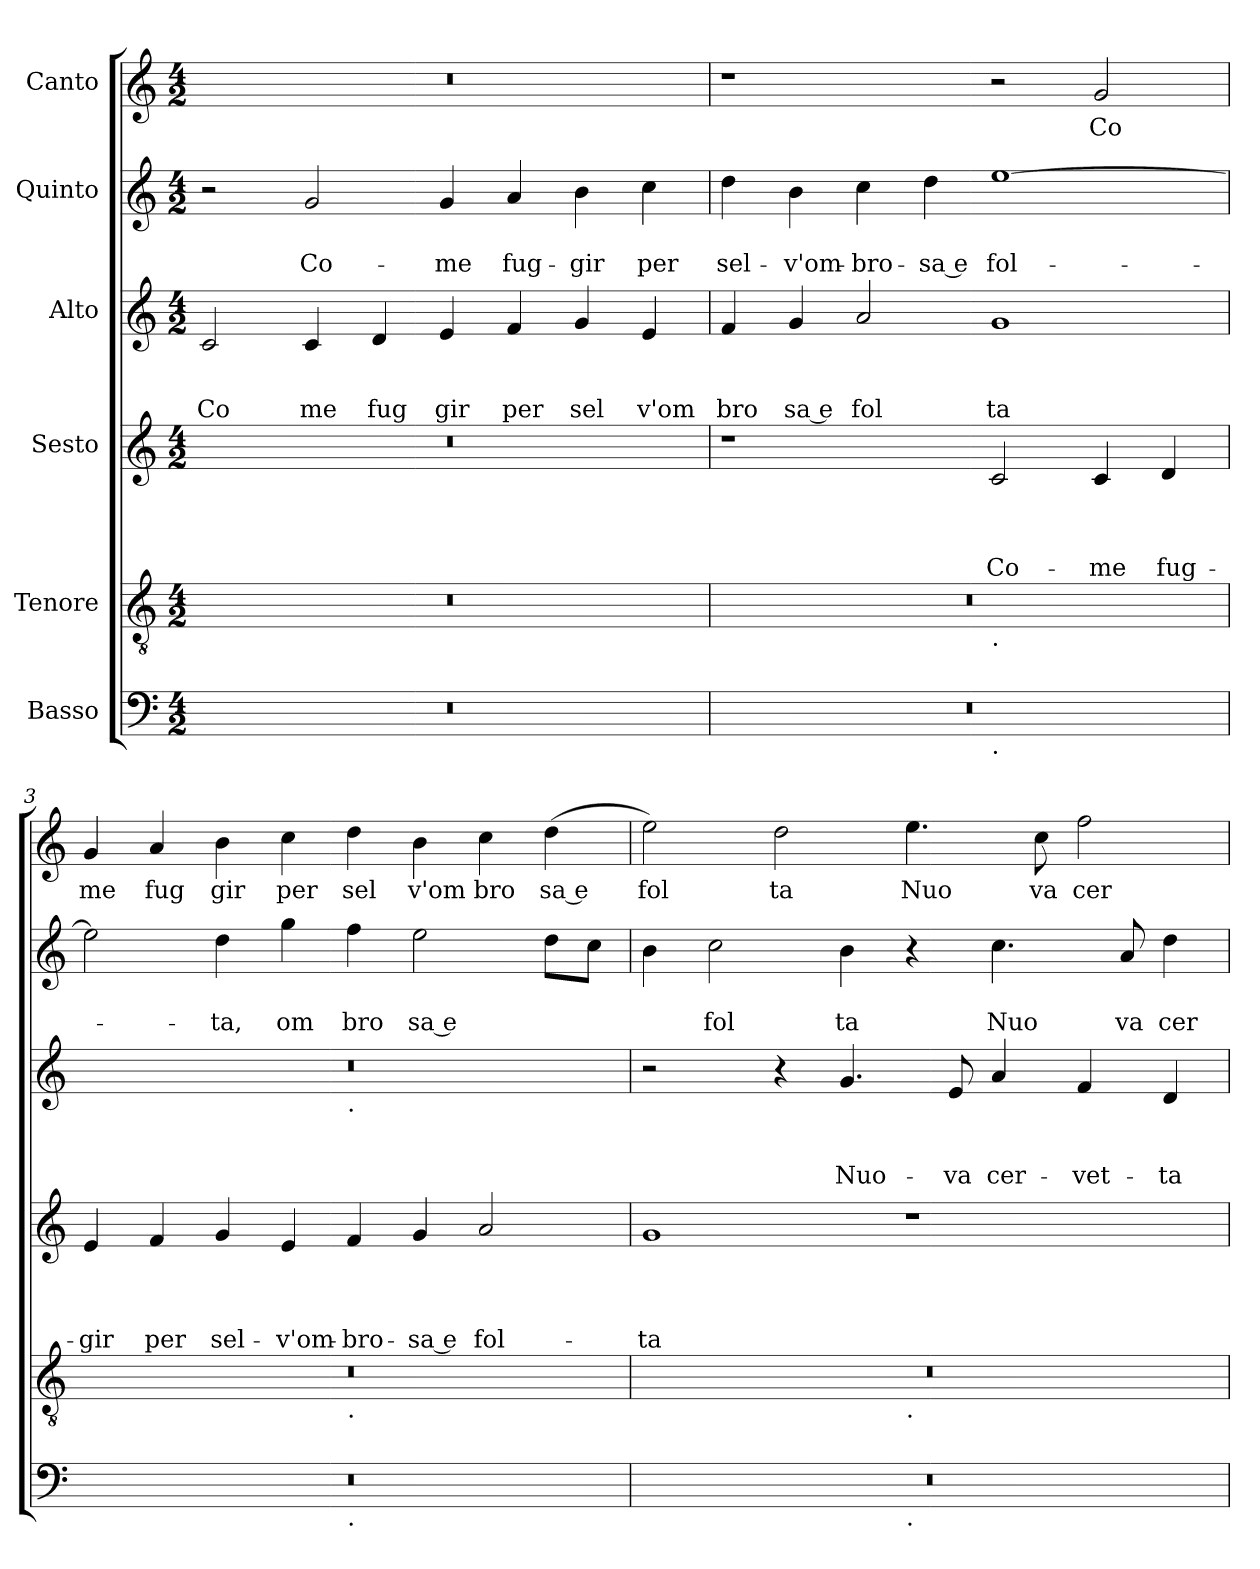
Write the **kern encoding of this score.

**kern	**kern	**kern	**text	**text	**text	**text	**kern	**text	**text	**text	**kern	**text	**text	**kern	**text
*part6	*part5	*part4	*part4	*part4	*part4	*part4	*part3	*part3	*part3	*part3	*part2	*part2	*part2	*part1	*part1
*staff6	*staff5	*staff4	*staff4	*staff4	*staff4	*staff4	*staff3	*staff3	*staff3	*staff3	*staff2	*staff2	*staff2	*staff1	*staff1
*I"Basso	*I"Tenore	*I"Sesto	*	*	*	*	*I"Alto	*	*	*	*I"Quinto	*	*	*I"Canto	*
*clefF4	*clefGv2	*clefG2	*	*	*	*	*clefG2	*	*	*	*clefG2	*	*	*clefG2	*
*k[]	*k[]	*k[]	*	*	*	*	*k[]	*	*	*	*k[]	*	*	*k[]	*
*C:	*C:	*C:	*	*	*	*	*C:	*	*	*	*C:	*	*	*C:	*
*M4/2	*M4/2	*M4/2	*	*	*	*	*M4/2	*	*	*	*M4/2	*	*	*M4/2	*
=1	=1	=1	=1	=1	=1	=1	=1	=1	=1	=1	=1	=1	=1	=1	=1
!	!	!	!	!	!	!	!	!	!	!LO:LY:b	!	!	!	!	!
0r	0r	0r	.	.	.	.	2c/	.	.	Co	2r	.	.	0r	.
!	!	!	!	!	!	!	!	!	!	!LO:LY:b	!	!	!LO:LY:b	!	!
.	.	.	.	.	.	.	4c/	.	.	me	2g/	.	Co-	.	.
!	!	!	!	!	!	!	!	!	!	!LO:LY:b	!	!	!	!	!
.	.	.	.	.	.	.	4d/	.	.	fug	.	.	.	.	.
!	!	!	!	!	!	!	!	!	!	!LO:LY:b	!	!	!LO:LY:b	!	!
.	.	.	.	.	.	.	4e/	.	.	gir	4g/	.	-me	.	.
!	!	!	!	!	!	!	!	!	!	!LO:LY:b	!	!	!LO:LY:b	!	!
.	.	.	.	.	.	.	4f/	.	.	per	4a/	.	fug-	.	.
!	!	!	!	!	!	!	!	!	!	!LO:LY:b	!	!	!LO:LY:b	!	!
.	.	.	.	.	.	.	4g/	.	.	sel	4b\	.	-gir	.	.
!	!	!	!	!	!	!	!	!	!	!LO:LY:b	!	!	!LO:LY:b	!	!
.	.	.	.	.	.	.	4e/	.	.	v'om	4cc\	.	per	.	.
=2	=2	=2	=2	=2	=2	=2	=2	=2	=2	=2	=2	=2	=2	=2	=2
!	!	!	!	!	!	!	!	!	!	!LO:LY:b	!	!	!LO:LY:b	!	!
*^	*^	*	*	*	*	*	*	*	*	*	*	*	*	*	*
0r	1ryy	0r	1ryy	1r	.	.	.	.	4f/	.	.	bro	4dd\	.	sel-	1r	.
!	!	!	!	!	!	!	!	!	!	!	!	!LO:LY:b:rj	!	!	!LO:LY:b	!	!
.	.	.	.	.	.	.	.	.	4g/	.	.	sa e	4b\	.	-v'om-	.	.
!	!	!	!	!	!	!	!	!	!	!	!	!LO:LY:b	!	!	!LO:LY:b	!	!
.	.	.	.	.	.	.	.	.	2a/	.	.	fol	4cc\	.	-bro-	.	.
!	!	!	!	!	!	!	!	!	!	!	!	!	!	!	!LO:LY:b:rj	!	!
.	.	.	.	.	.	.	.	.	.	.	.	.	4dd\	.	-sa e	.	.
!	!	!	!LO:TX:b:t=.	!	!	!	!	!	!	!	!	!	!	!	!	!	!
!	!LO:TX:b:t=.	!	!	!	!	!	!	!	!	!	!	!	!	!	!	!	!
!	!	!	!	!	!	!	!	!LO:LY:b	!	!	!	!LO:LY:b	!	!	!LO:LY:b	!	!
.	1ryy	.	1ryy	2c/	.	.	.	Co-	1g	.	.	ta	[<1ee	.	fol-	2r	.
!	!	!	!	!	!	!	!	!LO:LY:b	!	!	!	!	!	!	!	!	!LO:LY:b
.	.	.	.	4c/	.	.	.	-me	.	.	.	.	.	.	.	2g/	Co
!	!	!	!	!	!	!	!	!LO:LY:b	!	!	!	!	!	!	!	!	!
.	.	.	.	4d/	.	.	.	fug-	.	.	.	.	.	.	.	.	.
!!LO:PB:g=z
=3	=3	=3	=3	=3	=3	=3	=3	=3	=3	=3	=3	=3	=3	=3	=3	=3	=3
!	!	!	!	!	!	!	!	!LO:LY:b	!	!	!	!	!	!	!	!	!LO:LY:b
*	*	*	*	*	*	*	*	*	*^	*	*	*	*	*	*	*	*
0r	1ryy	0r	1ryy	4e/	.	.	.	-gir	0r	1ryy	.	.	.	2ee\]	.	.	4g/	me
!	!	!	!	!	!	!	!	!LO:LY:b	!	!	!	!	!	!	!	!	!	!LO:LY:b
.	.	.	.	4f/	.	.	.	per	.	.	.	.	.	.	.	.	4a/	fug
!	!	!	!	!	!	!	!	!LO:LY:b	!	!	!	!	!	!	!	!LO:LY:b	!	!LO:LY:b
.	.	.	.	4g/	.	.	.	sel-	.	.	.	.	.	4dd\	.	-ta,	4b\	gir
!	!	!	!	!	!	!	!	!LO:LY:b	!	!	!	!	!	!	!	!LO:LY:b	!	!LO:LY:b
.	.	.	.	4e/	.	.	.	-v'om-	.	.	.	.	.	4gg\	.	om	4cc\	per
!	!	!	!	!	!	!	!	!	!	!LO:TX:b:t=.	!	!	!	!	!	!	!	!
!	!	!	!LO:TX:b:t=.	!	!	!	!	!	!	!	!	!	!	!	!	!	!	!
!	!LO:TX:b:t=.	!	!	!	!	!	!	!	!	!	!	!	!	!	!	!	!	!
!	!	!	!	!	!	!	!	!LO:LY:b	!	!	!	!	!	!	!	!LO:LY:b	!	!LO:LY:b
.	1ryy	.	1ryy	4f/	.	.	.	-bro-	.	1ryy	.	.	.	4ff\	.	bro	4dd\	sel
!	!	!	!	!	!	!	!	!LO:LY:b:rj	!	!	!	!	!	!	!	!LO:LY:b	!	!LO:LY:b
.	.	.	.	4g/	.	.	.	-sa e	.	.	.	.	.	2ee\	.	sa e	4b\	v'om
!	!	!	!	!	!	!	!	!LO:LY:b	!	!	!	!	!	!	!	!	!	!LO:LY:b
.	.	.	.	2a/	.	.	.	fol-	.	.	.	.	.	.	.	.	4cc\	bro
!	!	!	!	!	!	!	!	!	!	!	!	!	!	!	!	!	!	!LO:LY:b:rj
.	.	.	.	.	.	.	.	.	.	.	.	.	.	8dd\L	.	.	(<4dd\	sa e
.	.	.	.	.	.	.	.	.	.	.	.	.	.	8cc\J	.	.	.	.
=4	=4	=4	=4	=4	=4	=4	=4	=4	=4	=4	=4	=4	=4	=4	=4	=4	=4	=4
!	!	!	!	!	!	!	!	!LO:LY:b	!	!	!	!	!	!	!	!	!	!LO:LY:b
*	*	*	*	*	*	*	*	*	*v	*v	*	*	*	*	*	*	*	*
0r	1ryy	0r	1ryy	1g	.	.	.	-ta	2r	.	.	.	4b\	.	.	2ee\)	fol
!	!	!	!	!	!	!	!	!	!	!	!	!	!	!	!LO:LY:b	!	!
.	.	.	.	.	.	.	.	.	.	.	.	.	2cc\	.	fol	.	.
!	!	!	!	!	!	!	!	!	!	!	!	!	!	!	!	!	!LO:LY:b
.	.	.	.	.	.	.	.	.	4r	.	.	.	.	.	.	2dd\	ta
!	!	!	!	!	!	!	!	!	!	!	!	!LO:LY:b	!	!	!LO:LY:b	!	!
.	.	.	.	.	.	.	.	.	4.g/	.	.	Nuo-	4b\	.	ta	.	.
!	!	!	!LO:TX:b:t=.	!	!	!	!	!	!	!	!	!	!	!	!	!	!
!	!LO:TX:b:t=.	!	!	!	!	!	!	!	!	!	!	!	!	!	!	!	!
!	!	!	!	!	!	!	!	!	!	!	!	!	!	!	!	!	!LO:LY:b
.	1ryy	.	1ryy	1r	.	.	.	.	.	.	.	.	4r	.	.	4.ee\	Nuo
!	!	!	!	!	!	!	!	!	!	!	!	!LO:LY:b	!	!	!	!	!
.	.	.	.	.	.	.	.	.	8e/	.	.	-va	.	.	.	.	.
!	!	!	!	!	!	!	!	!	!	!	!	!LO:LY:b	!	!	!LO:LY:b	!	!
.	.	.	.	.	.	.	.	.	4a/	.	.	cer-	4.cc\	.	Nuo	.	.
!	!	!	!	!	!	!	!	!	!	!	!	!	!	!	!	!	!LO:LY:b
.	.	.	.	.	.	.	.	.	.	.	.	.	.	.	.	8cc\	va
!	!	!	!	!	!	!	!	!	!	!	!	!LO:LY:b	!	!	!	!	!LO:LY:b
.	.	.	.	.	.	.	.	.	4f/	.	.	-vet-	.	.	.	2ff\	cer
!	!	!	!	!	!	!	!	!	!	!	!	!	!	!	!LO:LY:b	!	!
.	.	.	.	.	.	.	.	.	.	.	.	.	8a/	.	va	.	.
!	!	!	!	!	!	!	!	!	!	!	!	!LO:LY:b	!	!	!LO:LY:b	!	!
.	.	.	.	.	.	.	.	.	4d/	.	.	-ta	4dd\	.	cer	.	.
*v	*v	*	*	*	*	*	*	*	*	*	*	*	*	*	*	*	*
*	*v	*v	*	*	*	*	*	*	*	*	*	*	*	*	*	*
=	=	=	=	=	=	=	=	=	=	=	=	=	=	=	=
*-	*-	*-	*-	*-	*-	*-	*-	*-	*-	*-	*-	*-	*-	*-	*-
